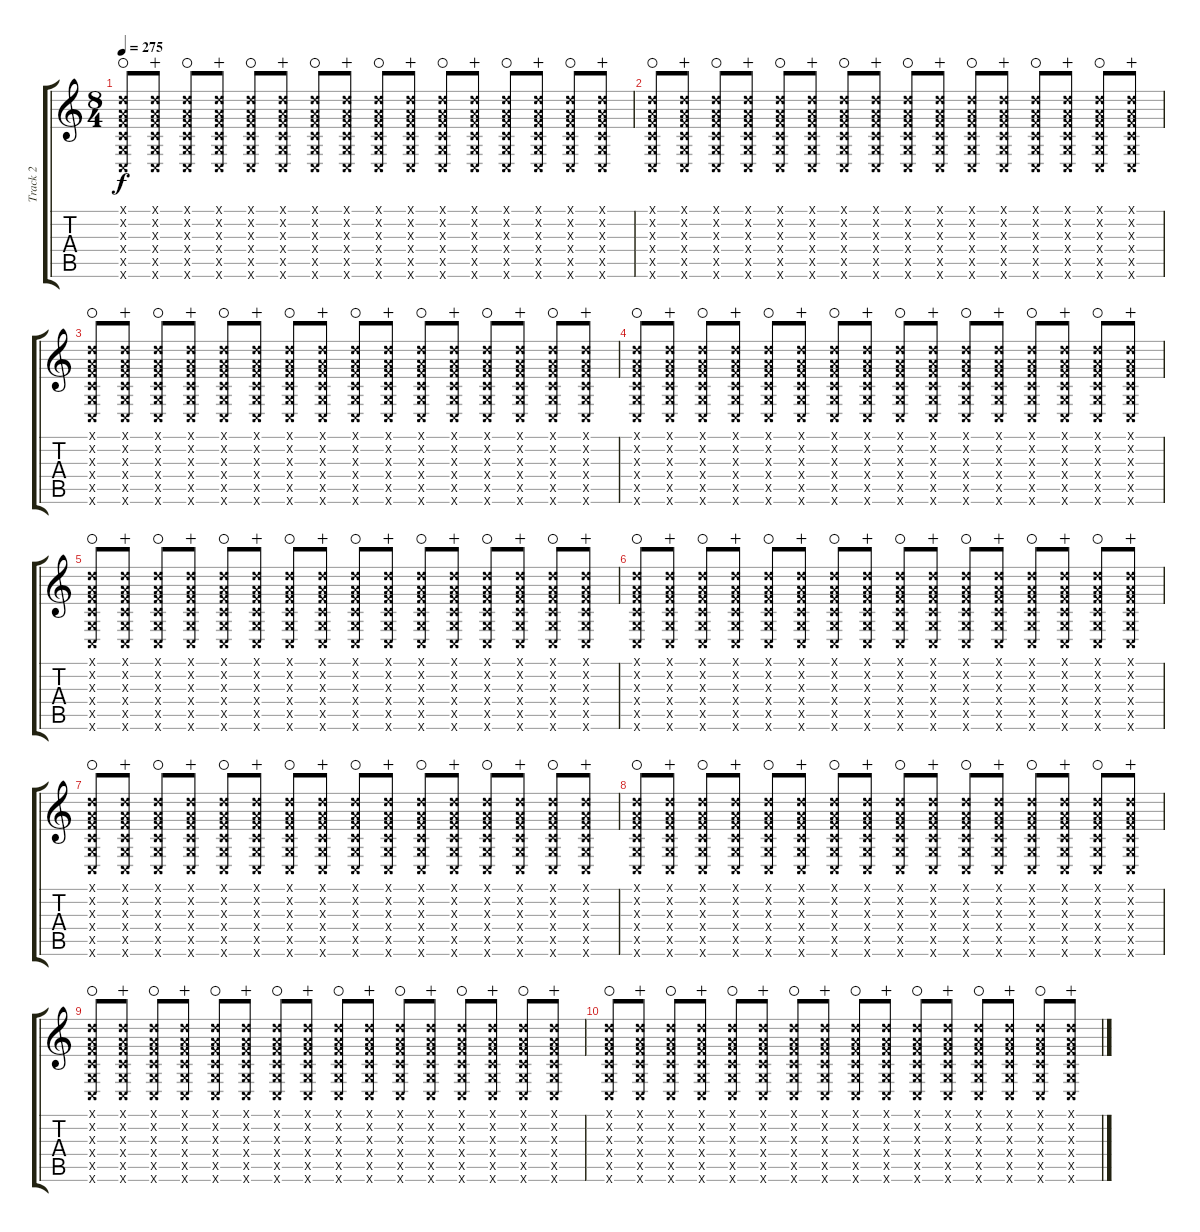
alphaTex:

\track ("Track 2" "Track 2") {instrument distortionguitar}
\staff {score tabs}
\tuning (D4 A3 F3 C3 G2 C2) {hide}
\ts (8 4)
\tempo 275
\clef g2
\ks c
(0.1{x} 0.2{x} 0.3{x} 0.4{x} 0.5{x} 0.6{x}).8{dy f volume 16 waho} (0.1{x} 0.2{x} 0.3{x} 0.4{x} 0.5{x} 0.6{x}).8{wahc} (0.1{x} 0.2{x} 0.3{x} 0.4{x} 0.5{x} 0.6{x}).8{waho} (0.1{x} 0.2{x} 0.3{x} 0.4{x} 0.5{x} 0.6{x}).8{wahc} (0.1{x} 0.2{x} 0.3{x} 0.4{x} 0.5{x} 0.6{x}).8{waho} (0.1{x} 0.2{x} 0.3{x} 0.4{x} 0.5{x} 0.6{x}).8{wahc} (0.1{x} 0.2{x} 0.3{x} 0.4{x} 0.5{x} 0.6{x}).8{waho} (0.1{x} 0.2{x} 0.3{x} 0.4{x} 0.5{x} 0.6{x}).8{wahc} (0.1{x} 0.2{x} 0.3{x} 0.4{x} 0.5{x} 0.6{x}).8{waho} (0.1{x} 0.2{x} 0.3{x} 0.4{x} 0.5{x} 0.6{x}).8{wahc} (0.1{x} 0.2{x} 0.3{x} 0.4{x} 0.5{x} 0.6{x}).8{waho} (0.1{x} 0.2{x} 0.3{x} 0.4{x} 0.5{x} 0.6{x}).8{wahc} (0.1{x} 0.2{x} 0.3{x} 0.4{x} 0.5{x} 0.6{x}).8{waho} (0.1{x} 0.2{x} 0.3{x} 0.4{x} 0.5{x} 0.6{x}).8{wahc} (0.1{x} 0.2{x} 0.3{x} 0.4{x} 0.5{x} 0.6{x}).8{waho} (0.1{x} 0.2{x} 0.3{x} 0.4{x} 0.5{x} 0.6{x}).8{wahc} |
(0.1{x} 0.2{x} 0.3{x} 0.4{x} 0.5{x} 0.6{x}).8{volume 16 waho} (0.1{x} 0.2{x} 0.3{x} 0.4{x} 0.5{x} 0.6{x}).8{wahc} (0.1{x} 0.2{x} 0.3{x} 0.4{x} 0.5{x} 0.6{x}).8{waho} (0.1{x} 0.2{x} 0.3{x} 0.4{x} 0.5{x} 0.6{x}).8{wahc} (0.1{x} 0.2{x} 0.3{x} 0.4{x} 0.5{x} 0.6{x}).8{waho} (0.1{x} 0.2{x} 0.3{x} 0.4{x} 0.5{x} 0.6{x}).8{wahc} (0.1{x} 0.2{x} 0.3{x} 0.4{x} 0.5{x} 0.6{x}).8{waho} (0.1{x} 0.2{x} 0.3{x} 0.4{x} 0.5{x} 0.6{x}).8{wahc} (0.1{x} 0.2{x} 0.3{x} 0.4{x} 0.5{x} 0.6{x}).8{waho} (0.1{x} 0.2{x} 0.3{x} 0.4{x} 0.5{x} 0.6{x}).8{wahc} (0.1{x} 0.2{x} 0.3{x} 0.4{x} 0.5{x} 0.6{x}).8{waho} (0.1{x} 0.2{x} 0.3{x} 0.4{x} 0.5{x} 0.6{x}).8{wahc} (0.1{x} 0.2{x} 0.3{x} 0.4{x} 0.5{x} 0.6{x}).8{waho} (0.1{x} 0.2{x} 0.3{x} 0.4{x} 0.5{x} 0.6{x}).8{wahc} (0.1{x} 0.2{x} 0.3{x} 0.4{x} 0.5{x} 0.6{x}).8{waho} (0.1{x} 0.2{x} 0.3{x} 0.4{x} 0.5{x} 0.6{x}).8{wahc} |
(0.1{x} 0.2{x} 0.3{x} 0.4{x} 0.5{x} 0.6{x}).8{volume 16 waho} (0.1{x} 0.2{x} 0.3{x} 0.4{x} 0.5{x} 0.6{x}).8{wahc} (0.1{x} 0.2{x} 0.3{x} 0.4{x} 0.5{x} 0.6{x}).8{waho} (0.1{x} 0.2{x} 0.3{x} 0.4{x} 0.5{x} 0.6{x}).8{wahc} (0.1{x} 0.2{x} 0.3{x} 0.4{x} 0.5{x} 0.6{x}).8{waho} (0.1{x} 0.2{x} 0.3{x} 0.4{x} 0.5{x} 0.6{x}).8{wahc} (0.1{x} 0.2{x} 0.3{x} 0.4{x} 0.5{x} 0.6{x}).8{waho} (0.1{x} 0.2{x} 0.3{x} 0.4{x} 0.5{x} 0.6{x}).8{wahc} (0.1{x} 0.2{x} 0.3{x} 0.4{x} 0.5{x} 0.6{x}).8{waho} (0.1{x} 0.2{x} 0.3{x} 0.4{x} 0.5{x} 0.6{x}).8{wahc} (0.1{x} 0.2{x} 0.3{x} 0.4{x} 0.5{x} 0.6{x}).8{waho} (0.1{x} 0.2{x} 0.3{x} 0.4{x} 0.5{x} 0.6{x}).8{wahc} (0.1{x} 0.2{x} 0.3{x} 0.4{x} 0.5{x} 0.6{x}).8{waho} (0.1{x} 0.2{x} 0.3{x} 0.4{x} 0.5{x} 0.6{x}).8{wahc} (0.1{x} 0.2{x} 0.3{x} 0.4{x} 0.5{x} 0.6{x}).8{waho} (0.1{x} 0.2{x} 0.3{x} 0.4{x} 0.5{x} 0.6{x}).8{wahc} |
(0.1{x} 0.2{x} 0.3{x} 0.4{x} 0.5{x} 0.6{x}).8{volume 16 waho} (0.1{x} 0.2{x} 0.3{x} 0.4{x} 0.5{x} 0.6{x}).8{wahc} (0.1{x} 0.2{x} 0.3{x} 0.4{x} 0.5{x} 0.6{x}).8{waho} (0.1{x} 0.2{x} 0.3{x} 0.4{x} 0.5{x} 0.6{x}).8{wahc} (0.1{x} 0.2{x} 0.3{x} 0.4{x} 0.5{x} 0.6{x}).8{waho} (0.1{x} 0.2{x} 0.3{x} 0.4{x} 0.5{x} 0.6{x}).8{wahc} (0.1{x} 0.2{x} 0.3{x} 0.4{x} 0.5{x} 0.6{x}).8{waho} (0.1{x} 0.2{x} 0.3{x} 0.4{x} 0.5{x} 0.6{x}).8{wahc} (0.1{x} 0.2{x} 0.3{x} 0.4{x} 0.5{x} 0.6{x}).8{waho} (0.1{x} 0.2{x} 0.3{x} 0.4{x} 0.5{x} 0.6{x}).8{wahc} (0.1{x} 0.2{x} 0.3{x} 0.4{x} 0.5{x} 0.6{x}).8{waho} (0.1{x} 0.2{x} 0.3{x} 0.4{x} 0.5{x} 0.6{x}).8{wahc} (0.1{x} 0.2{x} 0.3{x} 0.4{x} 0.5{x} 0.6{x}).8{waho} (0.1{x} 0.2{x} 0.3{x} 0.4{x} 0.5{x} 0.6{x}).8{wahc} (0.1{x} 0.2{x} 0.3{x} 0.4{x} 0.5{x} 0.6{x}).8{waho} (0.1{x} 0.2{x} 0.3{x} 0.4{x} 0.5{x} 0.6{x}).8{wahc} |
(0.1{x} 0.2{x} 0.3{x} 0.4{x} 0.5{x} 0.6{x}).8{volume 16 waho} (0.1{x} 0.2{x} 0.3{x} 0.4{x} 0.5{x} 0.6{x}).8{wahc} (0.1{x} 0.2{x} 0.3{x} 0.4{x} 0.5{x} 0.6{x}).8{waho} (0.1{x} 0.2{x} 0.3{x} 0.4{x} 0.5{x} 0.6{x}).8{wahc} (0.1{x} 0.2{x} 0.3{x} 0.4{x} 0.5{x} 0.6{x}).8{waho} (0.1{x} 0.2{x} 0.3{x} 0.4{x} 0.5{x} 0.6{x}).8{wahc} (0.1{x} 0.2{x} 0.3{x} 0.4{x} 0.5{x} 0.6{x}).8{waho} (0.1{x} 0.2{x} 0.3{x} 0.4{x} 0.5{x} 0.6{x}).8{wahc} (0.1{x} 0.2{x} 0.3{x} 0.4{x} 0.5{x} 0.6{x}).8{waho} (0.1{x} 0.2{x} 0.3{x} 0.4{x} 0.5{x} 0.6{x}).8{wahc} (0.1{x} 0.2{x} 0.3{x} 0.4{x} 0.5{x} 0.6{x}).8{waho} (0.1{x} 0.2{x} 0.3{x} 0.4{x} 0.5{x} 0.6{x}).8{wahc} (0.1{x} 0.2{x} 0.3{x} 0.4{x} 0.5{x} 0.6{x}).8{waho} (0.1{x} 0.2{x} 0.3{x} 0.4{x} 0.5{x} 0.6{x}).8{wahc} (0.1{x} 0.2{x} 0.3{x} 0.4{x} 0.5{x} 0.6{x}).8{waho} (0.1{x} 0.2{x} 0.3{x} 0.4{x} 0.5{x} 0.6{x}).8{wahc} |
(0.1{x} 0.2{x} 0.3{x} 0.4{x} 0.5{x} 0.6{x}).8{volume 16 waho} (0.1{x} 0.2{x} 0.3{x} 0.4{x} 0.5{x} 0.6{x}).8{wahc} (0.1{x} 0.2{x} 0.3{x} 0.4{x} 0.5{x} 0.6{x}).8{waho} (0.1{x} 0.2{x} 0.3{x} 0.4{x} 0.5{x} 0.6{x}).8{wahc} (0.1{x} 0.2{x} 0.3{x} 0.4{x} 0.5{x} 0.6{x}).8{waho} (0.1{x} 0.2{x} 0.3{x} 0.4{x} 0.5{x} 0.6{x}).8{wahc} (0.1{x} 0.2{x} 0.3{x} 0.4{x} 0.5{x} 0.6{x}).8{waho} (0.1{x} 0.2{x} 0.3{x} 0.4{x} 0.5{x} 0.6{x}).8{wahc} (0.1{x} 0.2{x} 0.3{x} 0.4{x} 0.5{x} 0.6{x}).8{waho} (0.1{x} 0.2{x} 0.3{x} 0.4{x} 0.5{x} 0.6{x}).8{wahc} (0.1{x} 0.2{x} 0.3{x} 0.4{x} 0.5{x} 0.6{x}).8{waho} (0.1{x} 0.2{x} 0.3{x} 0.4{x} 0.5{x} 0.6{x}).8{wahc} (0.1{x} 0.2{x} 0.3{x} 0.4{x} 0.5{x} 0.6{x}).8{waho} (0.1{x} 0.2{x} 0.3{x} 0.4{x} 0.5{x} 0.6{x}).8{wahc} (0.1{x} 0.2{x} 0.3{x} 0.4{x} 0.5{x} 0.6{x}).8{waho} (0.1{x} 0.2{x} 0.3{x} 0.4{x} 0.5{x} 0.6{x}).8{wahc} |
(0.1{x} 0.2{x} 0.3{x} 0.4{x} 0.5{x} 0.6{x}).8{volume 16 waho} (0.1{x} 0.2{x} 0.3{x} 0.4{x} 0.5{x} 0.6{x}).8{wahc} (0.1{x} 0.2{x} 0.3{x} 0.4{x} 0.5{x} 0.6{x}).8{waho} (0.1{x} 0.2{x} 0.3{x} 0.4{x} 0.5{x} 0.6{x}).8{wahc} (0.1{x} 0.2{x} 0.3{x} 0.4{x} 0.5{x} 0.6{x}).8{waho} (0.1{x} 0.2{x} 0.3{x} 0.4{x} 0.5{x} 0.6{x}).8{wahc} (0.1{x} 0.2{x} 0.3{x} 0.4{x} 0.5{x} 0.6{x}).8{waho} (0.1{x} 0.2{x} 0.3{x} 0.4{x} 0.5{x} 0.6{x}).8{wahc} (0.1{x} 0.2{x} 0.3{x} 0.4{x} 0.5{x} 0.6{x}).8{waho} (0.1{x} 0.2{x} 0.3{x} 0.4{x} 0.5{x} 0.6{x}).8{wahc} (0.1{x} 0.2{x} 0.3{x} 0.4{x} 0.5{x} 0.6{x}).8{waho} (0.1{x} 0.2{x} 0.3{x} 0.4{x} 0.5{x} 0.6{x}).8{wahc} (0.1{x} 0.2{x} 0.3{x} 0.4{x} 0.5{x} 0.6{x}).8{waho} (0.1{x} 0.2{x} 0.3{x} 0.4{x} 0.5{x} 0.6{x}).8{wahc} (0.1{x} 0.2{x} 0.3{x} 0.4{x} 0.5{x} 0.6{x}).8{waho} (0.1{x} 0.2{x} 0.3{x} 0.4{x} 0.5{x} 0.6{x}).8{wahc} |
(0.1{x} 0.2{x} 0.3{x} 0.4{x} 0.5{x} 0.6{x}).8{volume 16 waho} (0.1{x} 0.2{x} 0.3{x} 0.4{x} 0.5{x} 0.6{x}).8{wahc} (0.1{x} 0.2{x} 0.3{x} 0.4{x} 0.5{x} 0.6{x}).8{waho} (0.1{x} 0.2{x} 0.3{x} 0.4{x} 0.5{x} 0.6{x}).8{wahc} (0.1{x} 0.2{x} 0.3{x} 0.4{x} 0.5{x} 0.6{x}).8{waho} (0.1{x} 0.2{x} 0.3{x} 0.4{x} 0.5{x} 0.6{x}).8{wahc} (0.1{x} 0.2{x} 0.3{x} 0.4{x} 0.5{x} 0.6{x}).8{waho} (0.1{x} 0.2{x} 0.3{x} 0.4{x} 0.5{x} 0.6{x}).8{wahc} (0.1{x} 0.2{x} 0.3{x} 0.4{x} 0.5{x} 0.6{x}).8{waho} (0.1{x} 0.2{x} 0.3{x} 0.4{x} 0.5{x} 0.6{x}).8{wahc} (0.1{x} 0.2{x} 0.3{x} 0.4{x} 0.5{x} 0.6{x}).8{waho} (0.1{x} 0.2{x} 0.3{x} 0.4{x} 0.5{x} 0.6{x}).8{wahc} (0.1{x} 0.2{x} 0.3{x} 0.4{x} 0.5{x} 0.6{x}).8{waho} (0.1{x} 0.2{x} 0.3{x} 0.4{x} 0.5{x} 0.6{x}).8{wahc} (0.1{x} 0.2{x} 0.3{x} 0.4{x} 0.5{x} 0.6{x}).8{waho} (0.1{x} 0.2{x} 0.3{x} 0.4{x} 0.5{x} 0.6{x}).8{wahc} |
(0.1{x} 0.2{x} 0.3{x} 0.4{x} 0.5{x} 0.6{x}).8{volume 16 waho} (0.1{x} 0.2{x} 0.3{x} 0.4{x} 0.5{x} 0.6{x}).8{wahc} (0.1{x} 0.2{x} 0.3{x} 0.4{x} 0.5{x} 0.6{x}).8{waho} (0.1{x} 0.2{x} 0.3{x} 0.4{x} 0.5{x} 0.6{x}).8{wahc} (0.1{x} 0.2{x} 0.3{x} 0.4{x} 0.5{x} 0.6{x}).8{waho} (0.1{x} 0.2{x} 0.3{x} 0.4{x} 0.5{x} 0.6{x}).8{wahc} (0.1{x} 0.2{x} 0.3{x} 0.4{x} 0.5{x} 0.6{x}).8{waho} (0.1{x} 0.2{x} 0.3{x} 0.4{x} 0.5{x} 0.6{x}).8{wahc} (0.1{x} 0.2{x} 0.3{x} 0.4{x} 0.5{x} 0.6{x}).8{waho} (0.1{x} 0.2{x} 0.3{x} 0.4{x} 0.5{x} 0.6{x}).8{wahc} (0.1{x} 0.2{x} 0.3{x} 0.4{x} 0.5{x} 0.6{x}).8{waho} (0.1{x} 0.2{x} 0.3{x} 0.4{x} 0.5{x} 0.6{x}).8{wahc} (0.1{x} 0.2{x} 0.3{x} 0.4{x} 0.5{x} 0.6{x}).8{waho} (0.1{x} 0.2{x} 0.3{x} 0.4{x} 0.5{x} 0.6{x}).8{wahc} (0.1{x} 0.2{x} 0.3{x} 0.4{x} 0.5{x} 0.6{x}).8{waho} (0.1{x} 0.2{x} 0.3{x} 0.4{x} 0.5{x} 0.6{x}).8{wahc} |
(0.1{x} 0.2{x} 0.3{x} 0.4{x} 0.5{x} 0.6{x}).8{volume 16 waho} (0.1{x} 0.2{x} 0.3{x} 0.4{x} 0.5{x} 0.6{x}).8{wahc} (0.1{x} 0.2{x} 0.3{x} 0.4{x} 0.5{x} 0.6{x}).8{waho} (0.1{x} 0.2{x} 0.3{x} 0.4{x} 0.5{x} 0.6{x}).8{wahc} (0.1{x} 0.2{x} 0.3{x} 0.4{x} 0.5{x} 0.6{x}).8{waho} (0.1{x} 0.2{x} 0.3{x} 0.4{x} 0.5{x} 0.6{x}).8{wahc} (0.1{x} 0.2{x} 0.3{x} 0.4{x} 0.5{x} 0.6{x}).8{waho} (0.1{x} 0.2{x} 0.3{x} 0.4{x} 0.5{x} 0.6{x}).8{wahc} (0.1{x} 0.2{x} 0.3{x} 0.4{x} 0.5{x} 0.6{x}).8{waho} (0.1{x} 0.2{x} 0.3{x} 0.4{x} 0.5{x} 0.6{x}).8{wahc} (0.1{x} 0.2{x} 0.3{x} 0.4{x} 0.5{x} 0.6{x}).8{waho} (0.1{x} 0.2{x} 0.3{x} 0.4{x} 0.5{x} 0.6{x}).8{wahc} (0.1{x} 0.2{x} 0.3{x} 0.4{x} 0.5{x} 0.6{x}).8{waho} (0.1{x} 0.2{x} 0.3{x} 0.4{x} 0.5{x} 0.6{x}).8{wahc} (0.1{x} 0.2{x} 0.3{x} 0.4{x} 0.5{x} 0.6{x}).8{waho} (0.1{x} 0.2{x} 0.3{x} 0.4{x} 0.5{x} 0.6{x}).8{wahc}
